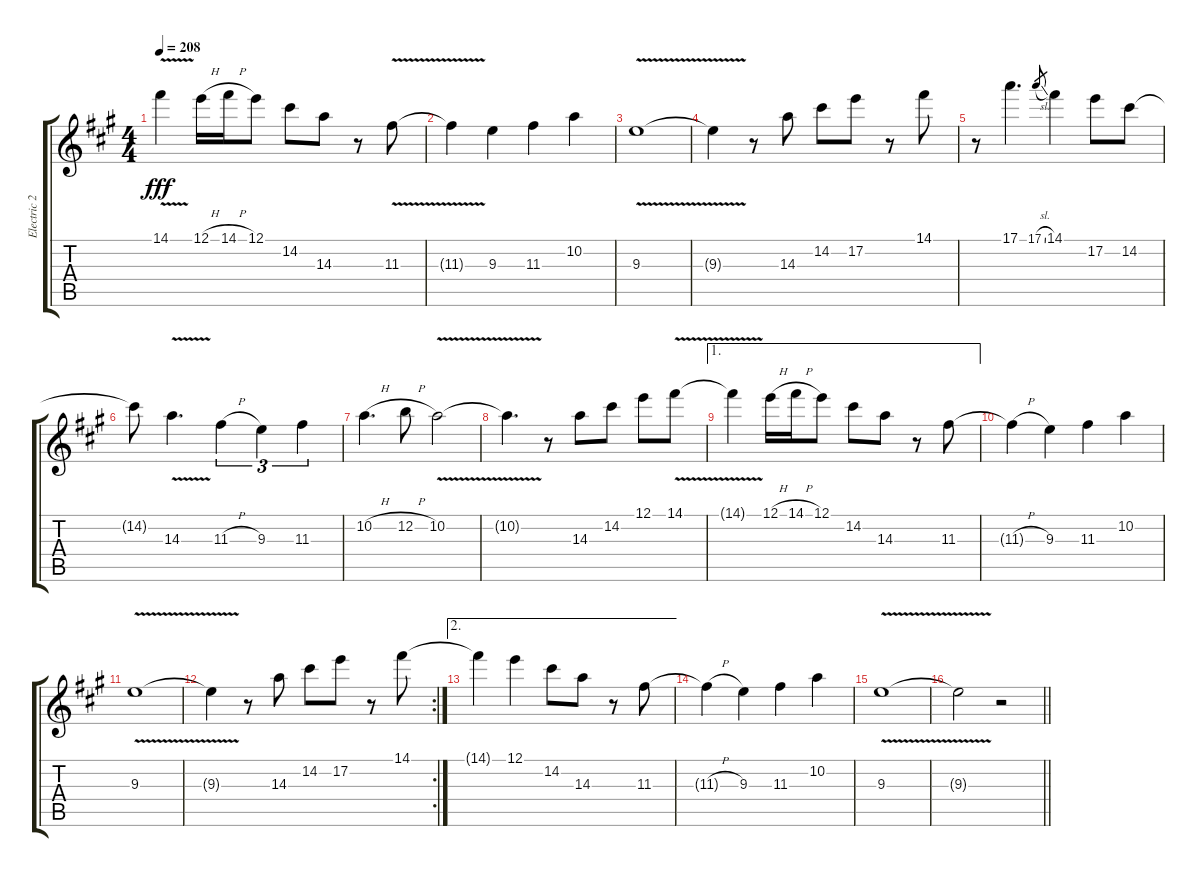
\track ("Electric 2" "Electric 2") {instrument distortionguitar}
\staff {score tabs}
\tuning (E4 B3 G3 D3 A2 E2) {hide}
\ts (4 4)
\tempo 208
\clef g2
\ks a
14.1{v t}.4{dy fff} 12.1{h}.16 14.1{h}.16 12.1.8 14.2.8 14.3.8 r.8 11.3{v}.8 |
11.3{v t}.4 9.3.4 11.3.4 10.2.4 |
9.3{v}.1 |
9.3{v t}.4 r.8 14.3.8 14.2.8 17.2.8 r.8 14.1.8 |
r.8 17.1.4{d} 17.1{sl}.8{gr} 14.1.4 17.2.8 14.2.8 |
14.2{t}.8 14.3{v}.4{d} 11.3{h}.4{tu (3 2)} 9.3.4{tu (3 2)} 11.3.4{tu (3 2)} |
10.2{h}.4{d} 12.2{h}.8 10.2{v}.2 |
10.2{v t}.4{d} r.8 14.3.8 14.2.8 12.1.8 14.1{v}.8 |
\ae 1
14.1{t}.4 12.1{h}.16 14.1{h}.16 12.1.8 14.2.8 14.3.8 r.8 11.3.8 |
11.3{h t}.4 9.3.4 11.3.4 10.2.4 |
9.3{v}.1 |
\rc 2
9.3{v t}.4 r.8 14.3.8 14.2.8 17.2.8 r.8 14.1.8 |
\ae 2
14.1{t}.4 12.1.4 14.2.8 14.3.8 r.8 11.3.8 |
11.3{h t}.4 9.3.4 11.3.4 10.2.4 |
9.3{v}.1 |
\barLineRight lightlight
9.3{v t}.2 r.2
